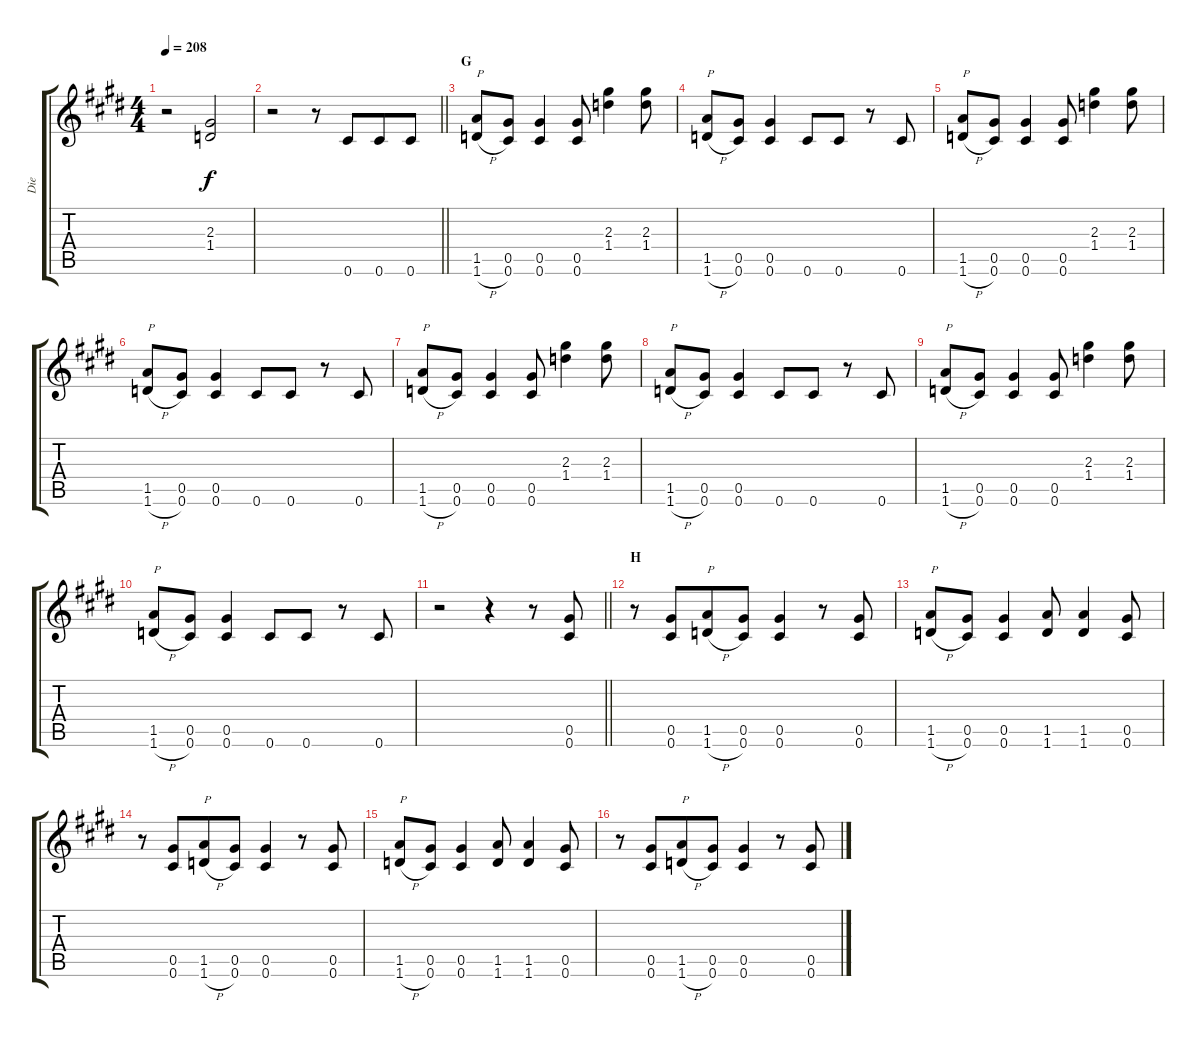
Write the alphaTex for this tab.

\track ("Die" "Die") {instrument distortionguitar}
\staff {score tabs}
\tuning (Eb4 Bb3 Gb3 Db3 Ab2 Db2) {hide}
\ts (4 4)
\tempo 208
\clef g2
\ks c#minor
r.2{dy f} (2.3 1.4).2 |
\barLineRight lightlight
r.2 r.8 0.6.8{ot 8vb beam merge} 0.6.8{ot 8vb} 0.6.8{ot 8vb} |
\section ("" "G")
(1.5 1.6{h}).8{ot 8vb txt "P"} (0.5 0.6).8{ot 8vb} (0.5 0.6).4{ot 8vb} (0.5 0.6).8{ot 8vb} (2.3 1.4).4{ot 8vb} (2.3 1.4).8{ot 8vb} |
(1.5 1.6{h}).8{ot 8vb txt "P"} (0.5 0.6).8{ot 8vb} (0.5 0.6).4{ot 8vb} 0.6.8{ot 8vb} 0.6.8{ot 8vb} r.8{ot 8vb} 0.6.8{ot 8vb} |
(1.5 1.6{h}).8{ot 8vb txt "P"} (0.5 0.6).8{ot 8vb} (0.5 0.6).4{ot 8vb} (0.5 0.6).8{ot 8vb} (2.3 1.4).4{ot 8vb} (2.3 1.4).8{ot 8vb} |
(1.5 1.6{h}).8{ot 8vb txt "P"} (0.5 0.6).8{ot 8vb} (0.5 0.6).4{ot 8vb} 0.6.8{ot 8vb} 0.6.8{ot 8vb} r.8{ot 8vb} 0.6.8{ot 8vb} |
(1.5 1.6{h}).8{ot 8vb txt "P"} (0.5 0.6).8{ot 8vb} (0.5 0.6).4{ot 8vb} (0.5 0.6).8{ot 8vb} (2.3 1.4).4{ot 8vb} (2.3 1.4).8{ot 8vb} |
(1.5 1.6{h}).8{ot 8vb txt "P"} (0.5 0.6).8{ot 8vb} (0.5 0.6).4{ot 8vb} 0.6.8{ot 8vb} 0.6.8{ot 8vb} r.8{ot 8vb} 0.6.8{ot 8vb} |
(1.5 1.6{h}).8{ot 8vb txt "P"} (0.5 0.6).8{ot 8vb} (0.5 0.6).4{ot 8vb} (0.5 0.6).8{ot 8vb} (2.3 1.4).4{ot 8vb} (2.3 1.4).8{ot 8vb} |
(1.5 1.6{h}).8{ot 8vb txt "P"} (0.5 0.6).8{ot 8vb} (0.5 0.6).4{ot 8vb} 0.6.8{ot 8vb} 0.6.8{ot 8vb} r.8{ot 8vb} 0.6.8{ot 8vb} |
\barLineRight lightlight
r.2{ot 8vb} r.4{ot 8vb} r.8{ot 8vb} (0.5 0.6).8{ot 8vb} |
\section ("" "H")
r.8{ot 8vb} (0.5 0.6).8{ot 8vb beam merge} (1.5 1.6{h}).8{ot 8vb txt "P"} (0.5 0.6).8{ot 8vb} (0.5 0.6).4{ot 8vb} r.8{ot 8vb} (0.5 0.6).8{ot 8vb} |
(1.5 1.6{h}).8{ot 8vb txt "P"} (0.5 0.6).8{ot 8vb} (0.5 0.6).4{ot 8vb} (1.5 1.6).8{ot 8vb} (1.5 1.6).4{ot 8vb} (0.5 0.6).8{ot 8vb} |
r.8{ot 8vb} (0.5 0.6).8{ot 8vb beam merge} (1.5 1.6{h}).8{ot 8vb txt "P"} (0.5 0.6).8{ot 8vb} (0.5 0.6).4{ot 8vb} r.8{ot 8vb} (0.5 0.6).8{ot 8vb} |
(1.5 1.6{h}).8{ot 8vb txt "P"} (0.5 0.6).8{ot 8vb} (0.5 0.6).4{ot 8vb} (1.5 1.6).8{ot 8vb} (1.5 1.6).4{ot 8vb} (0.5 0.6).8{ot 8vb} |
r.8{ot 8vb} (0.5 0.6).8{ot 8vb beam merge} (1.5 1.6{h}).8{ot 8vb txt "P"} (0.5 0.6).8{ot 8vb} (0.5 0.6).4{ot 8vb} r.8{ot 8vb} (0.5 0.6).8{ot 8vb}
